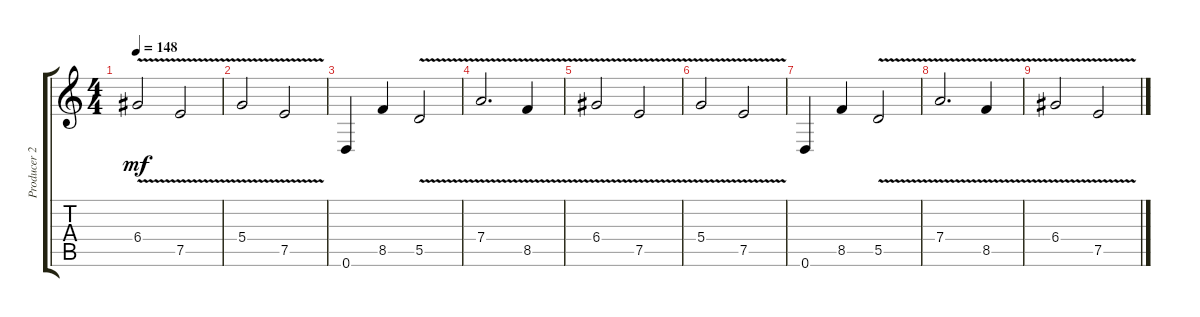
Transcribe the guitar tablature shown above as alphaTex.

\track ("Producer 2" "Producer 2") {instrument distortionguitar}
\staff {score tabs}
\tuning (E4 B3 G3 D3 A2 D2) {hide}
\ts (4 4)
\tempo 148
\clef g2
\ks c
6.4{v}.2{dy mf} 7.5{v}.2 |
5.4{v}.2 7.5{v}.2 |
0.6.4 8.5.4 5.5{v}.2 |
7.4{v}.2{d} 8.5{v}.4 |
6.4{v}.2 7.5{v}.2 |
5.4{v}.2 7.5{v}.2 |
0.6.4 8.5.4 5.5{v}.2 |
7.4{v}.2{d} 8.5{v}.4 |
6.4{v}.2 7.5{v}.2
